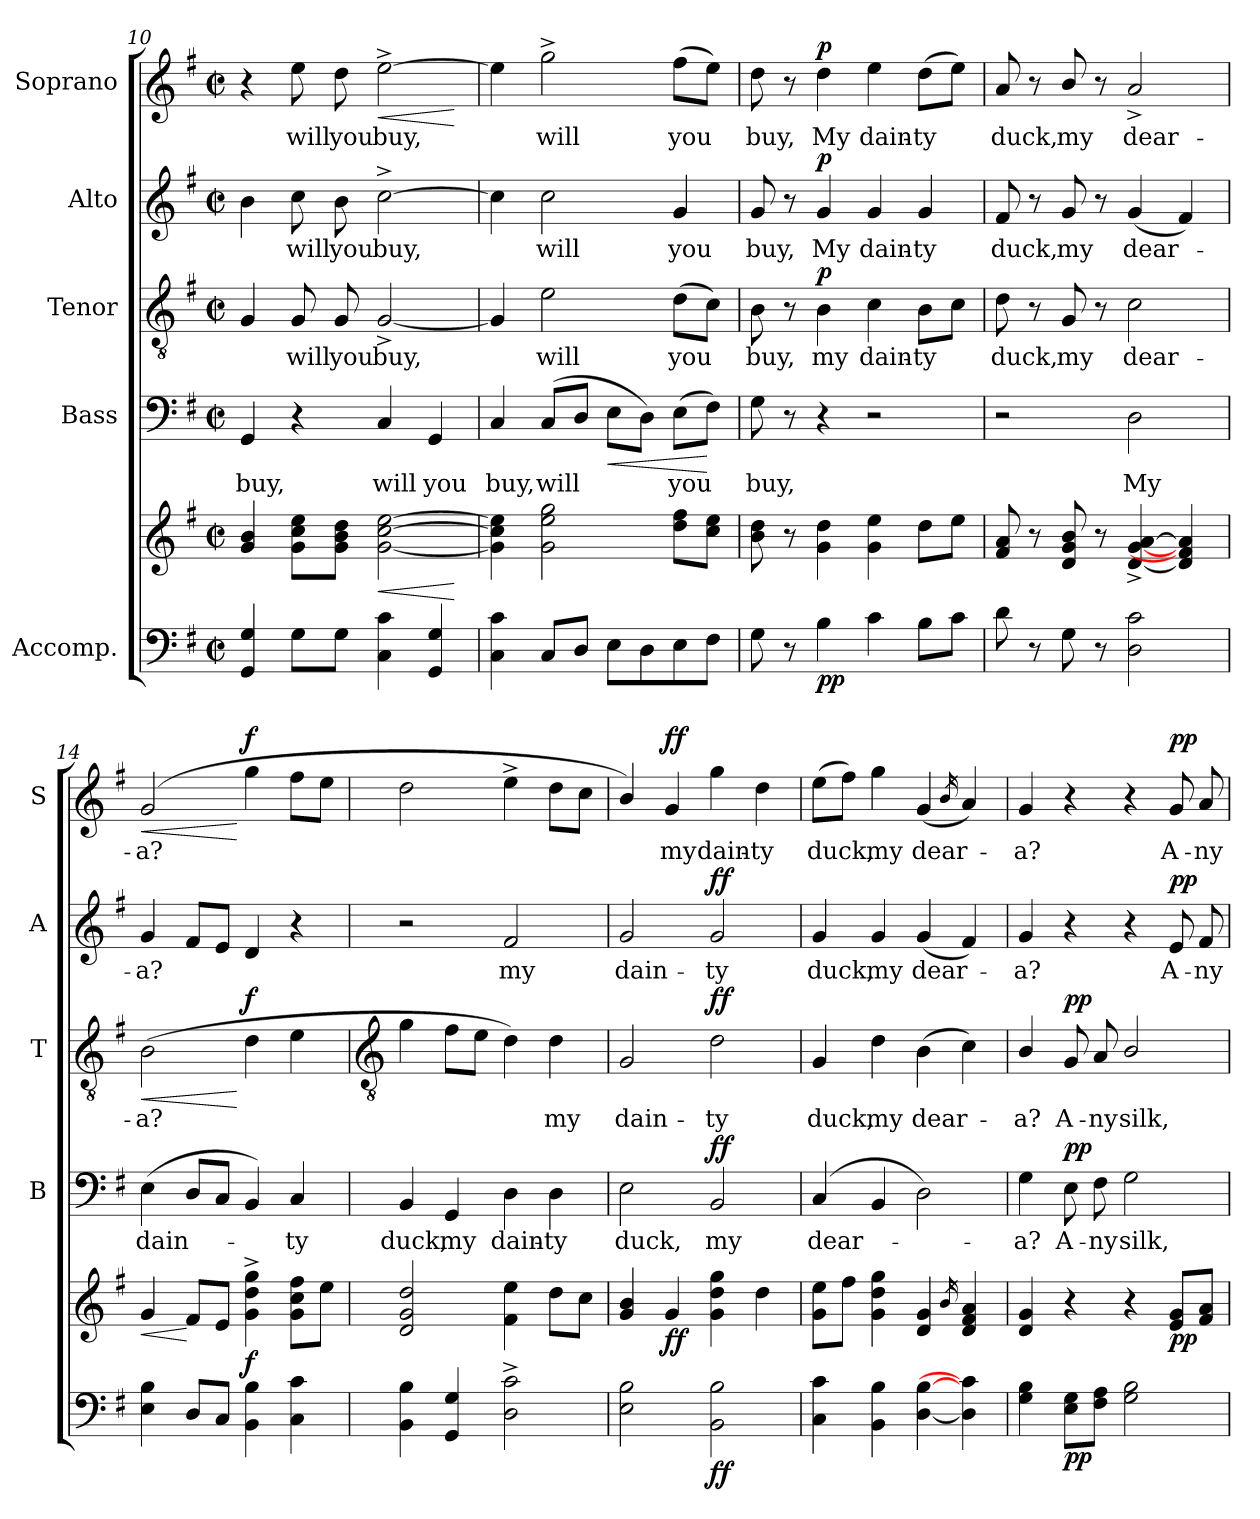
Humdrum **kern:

**kern	**kern	**dynam	**kern	**text	**dynam	**kern	**text	**dynam	**kern	**text	**dynam	**kern	**text	**dynam
*part5	*part5	*part5	*part4	*part4	*part4	*part3	*part3	*part3	*part2	*part2	*part2	*part1	*part1	*part1
*staff6	*staff5	*staff5/6	*staff4	*staff4	*staff4	*staff3	*staff3	*staff3	*staff2	*staff2	*staff2	*staff1	*staff1	*staff1
*I"Accomp.	*	*	*I"Bass	*	*	*I"Tenor	*	*	*I"Alto	*	*	*I"Soprano	*	*
*	*	*	*I'B	*	*	*I'T	*	*	*I'A	*	*	*I'S	*	*
!!LO:LB:g=z
*clefF4	*clefG2	*	*clefF4	*	*	*clefGv2	*	*	*clefG2	*	*	*clefG2	*	*
*k[f#]	*k[f#]	*	*k[f#]	*	*	*k[f#]	*	*	*k[f#]	*	*	*k[f#]	*	*
*G:	*G:	*	*G:	*	*	*G:	*	*	*G:	*	*	*G:	*	*
*M2/2	*M2/2	*	*M2/2	*	*	*M2/2	*	*	*M2/2	*	*	*M2/2	*	*
*met(c|)	*met(c|)	*	*met(c|)	*	*	*met(c|)	*	*	*met(c|)	*	*	*met(c|)	*	*
=10	=10	=10	=10	=10	=10	=10	=10	=10	=10	=10	=10	=10	=10	=10
!	!	!	!	!LO:LY:b	!	!	!	!	!	!	!	!	!	!
4GG 4G	4g 4b	.	4GG	buy,	.	4G	.	.	4b	.	.	4r	.	.
!	!	!	!	!	!	!	!LO:LY:b	!	!	!LO:LY:b	!	!	!LO:LY:b	!
8GL	8g 8cc 8eeL	.	4r	.	.	8G	will	.	8cc	will	.	8ee	will	.
!	!	!	!	!	!	!	!LO:LY:b	!	!	!LO:LY:b	!	!	!LO:LY:b	!
8GJ	8g 8b 8ddJ	.	.	.	.	8G	you	.	8b	you	.	8dd	you	.
!	!	!LO:HP:b	!	!LO:LY:b	!	!	!LO:LY:b	!	!	!LO:LY:b	!	!	!LO:LY:b	!LO:HP:b
4C 4c	[2g [2cc [2ee	<	4C	will	.	[2G^	buy,	.	[2cc^	buy,	.	[2ee^	buy,	<
!	!	!	!	!LO:LY:b	!	!	!	!	!	!	!	!	!	!
4GG 4G	.	.	4GG	you	.	.	.	.	.	.	.	.	.	.
.	.	[	.	.	.	.	.	.	.	.	.	.	.	[
=11	=11	=11	=11	=11	=11	=11	=11	=11	=11	=11	=11	=11	=11	=11
!	!	!	!	!LO:LY:b	!	!	!	!	!	!	!	!	!	!
4C 4c	4g] 4cc] 4ee]	.	4C	buy,	.	4G]	.	.	4cc]	.	.	4ee]	.	.
!	!	!	!	!LO:LY:b	!	!	!LO:LY:b	!	!	!LO:LY:b	!	!	!LO:LY:b	!
8CL	2g 2ee 2gg	.	(<8CL	will	.	2e	will	.	2cc	will	.	2gg^	will	.
8DJ	.	.	8DJ	.	.	.	.	.	.	.	.	.	.	.
!	!	!	!	!	!LO:HP:b	!	!	!	!	!	!	!	!	!
8EL	.	.	8EL	.	<	.	.	.	.	.	.	.	.	.
8D	.	.	8DJ)	.	.	.	.	.	.	.	.	.	.	.
!	!	!	!	!LO:LY:b	!	!	!LO:LY:b	!	!	!LO:LY:b	!	!	!LO:LY:b	!
8E	8dd 8ff#L	.	(>8EL	you	.	(>8dL	you	.	4g	you	.	(>8ff#L	you	.
8F#J	8cc 8eeJ	.	8F#J)	.	[	8cJ)	.	.	.	.	.	8eeJ)	.	.
=12	=12	=12	=12	=12	=12	=12	=12	=12	=12	=12	=12	=12	=12	=12
!	!	!	!	!LO:LY:b	!	!	!LO:LY:b	!	!	!LO:LY:b	!	!	!LO:LY:b	!
8G	8b 8dd	.	8G	buy,	.	8B	buy,	.	8g	buy,	.	8dd	buy,	.
8r	8r	.	8r	.	.	8r	.	.	8r	.	.	8r	.	.
!	!	!LO:DY:b=2	!	!	!	!	!LO:LY:b	!	!	!LO:LY:b	!	!	!LO:LY:b	!
!	!	!LO:DY:n=1:b	!	!	!	!	!	!LO:DY:b	!	!	!LO:DY:b	!	!	!LO:DY:b
4B	4g 4dd	p p	4r	.	.	4B	my	p	4g	My	p	4dd	My	p
!	!	!	!	!	!	!	!LO:LY:b	!	!	!LO:LY:b	!	!	!LO:LY:b	!
4c	4g 4ee	.	2r	.	.	4c	dain-	.	4g	dain-	.	4ee	dain-	.
!	!	!	!	!	!	!	!LO:LY:b	!	!	!LO:LY:b	!	!	!LO:LY:b	!
8BL	8ddL	.	.	.	.	8BL	-ty	.	4g	-ty	.	(>8ddL	-ty	.
8cJ	8eeJ	.	.	.	.	8cJ	.	.	.	.	.	8eeJ)	.	.
=13	=13	=13	=13	=13	=13	=13	=13	=13	=13	=13	=13	=13	=13	=13
!	!	!	!	!	!	!	!LO:LY:b	!	!	!LO:LY:b	!	!	!LO:LY:b	!
8d	8f# 8a	.	2r	.	.	8d	duck,	.	8f#	duck,	.	8a	duck,	.
8r	8r	.	.	.	.	8r	.	.	8r	.	.	8r	.	.
!	!	!	!	!	!	!	!LO:LY:b	!	!	!LO:LY:b	!	!	!LO:LY:b	!
8G	8d/ 8g/ 8b/	.	.	.	.	8G	my	.	8g	my	.	8b/	my	.
8r	8r	.	.	.	.	8r	.	.	8r	.	.	8r	.	.
!	!	!	!	!LO:LY:b	!	!	!LO:LY:b	!	!	!LO:LY:b	!	!	!LO:LY:b	!
2D 2c	[4d^ [4g^ [4a^	.	2D	My	.	2c	dear-	.	(<4g	dear-	.	2a^	dear-	.
.	4d] 4f#] 4a]	.	.	.	.	.	.	.	4f#)	.	.	.	.	.
=14	=14	=14	=14	=14	=14	=14	=14	=14	=14	=14	=14	=14	=14	=14
!	!	!LO:HP:b	!	!LO:LY:b	!	!	!LO:LY:b	!LO:HP:b	!	!LO:LY:b	!	!	!LO:LY:b	!LO:HP:b
4E 4B	4g	<	(<4E	dain-	.	(>2B	-a?	<	4g	a?	.	(>2g	-a?	<
8DL	8f#L	[	8DL	.	.	.	.	.	8f#L	.	.	.	.	.
8CJ	8eJ	.	8CJ	.	.	.	.	.	8eJ	.	.	.	.	.
!	!	!LO:DY:b	!	!	!	!	!	!LO:DY:n=1:b	!	!	!	!	!	!LO:DY:n=1:b
4BB 4B	4g^ 4dd^ 4gg^	f	4BB)	.	.	4d	.	[ f	4d	.	.	4gg	.	[ f
!	!	!	!	!LO:LY:b	!	!	!	!	!	!	!	!	!	!
4C 4c	8g 8cc 8ff#L	.	4C	ty	.	4e	.	.	4r	.	.	8ff#L	.	.
.	8eeJ	.	.	.	.	.	.	.	.	.	.	8eeJ	.	.
!!LO:LB:g=z
=15	=15	=15	=15	=15	=15	=15	=15	=15	=15	=15	=15	=15	=15	=15
*	*	*	*	*	*	*clefGv2	*	*	*	*	*	*	*	*
!	!	!	!	!LO:LY:b	!	!	!	!	!	!	!	!	!	!
4BB 4B	2d 2g 2dd	.	4BB	duck,	.	4g	.	.	2r	.	.	2dd	.	.
!	!	!	!	!LO:LY:b	!	!	!	!	!	!	!	!	!	!
4GG 4G	.	.	4GG	my	.	8f#L	.	.	.	.	.	.	.	.
.	.	.	.	.	.	8eJ	.	.	.	.	.	.	.	.
!	!	!	!	!LO:LY:b	!	!	!	!	!	!LO:LY:b	!	!	!	!
2D^ 2c^	4f# 4ee	.	4D	dain-	.	4d)	.	.	2f#	my	.	4ee^	.	.
!	!	!	!	!LO:LY:b	!	!	!LO:LY:b	!	!	!	!	!	!	!
.	8ddL	.	4D	-ty	.	4d	my	.	.	.	.	8ddL	.	.
.	8ccJ	.	.	.	.	.	.	.	.	.	.	8ccJ	.	.
=16	=16	=16	=16	=16	=16	=16	=16	=16	=16	=16	=16	=16	=16	=16
!	!	!	!	!LO:LY:b	!	!	!LO:LY:b	!	!	!LO:LY:b	!	!	!	!
2E 2B	4g/ 4b/	.	2E	duck,	.	2G	dain-	.	2g	dain-	.	4b/)	.	.
!	!	!LO:DY:b	!	!	!	!	!	!	!	!	!	!	!LO:LY:b	!LO:DY:b
.	4g	ff	.	.	.	.	.	.	.	.	.	4g	my	ff
!	!	!LO:DY:b=2	!	!LO:LY:b	!LO:DY:b	!	!LO:LY:b	!LO:DY:b	!	!LO:LY:b	!LO:DY:b	!	!LO:LY:b	!
2BB 2B	4g 4dd 4gg	ff	2BB	my	ff	2d	ty	ff	2g	ty	ff	4gg	dain-	.
!	!	!	!	!	!	!	!	!	!	!	!	!	!LO:LY:b	!
.	4dd	.	.	.	.	.	.	.	.	.	.	4dd	-ty	.
=17	=17	=17	=17	=17	=17	=17	=17	=17	=17	=17	=17	=17	=17	=17
!	!	!	!	!LO:LY:b	!	!	!LO:LY:b	!	!	!LO:LY:b	!	!	!LO:LY:b	!
4C 4c	8g 8eeL	.	(<4C	dear-	.	4G	duck,	.	4g	duck,	.	(>8eeL	duck,	.
.	8ff#J	.	.	.	.	.	.	.	.	.	.	8ff#J)	.	.
!	!	!	!	!	!	!	!LO:LY:b	!	!	!LO:LY:b	!	!	!LO:LY:b	!
4BB 4B	4g 4dd 4gg	.	4BB	.	.	4d	my	.	4g	my	.	4gg	my	.
!	!	!	!	!	!	!	!LO:LY:b	!	!	!LO:LY:b	!	!	!LO:LY:b	!
[4D [4B	4d 4g	.	2D)	.	.	(>4B	dear-	.	(<4g	dear-	.	(<4g	dear-	.
.	16qb/	.	.	.	.	.	.	.	.	.	.	16qb/	.	.
4D] 4c]	4d 4f# 4a	.	.	.	.	4c)	.	.	4f#)	.	.	4a)	.	.
=18	=18	=18	=18	=18	=18	=18	=18	=18	=18	=18	=18	=18	=18	=18
!	!	!	!	!LO:LY:b	!	!	!LO:LY:b	!	!	!LO:LY:b	!	!	!LO:LY:b	!
4G 4B	4d 4g	.	4G	a?	.	4B/	a?	.	4g	a?	.	4g	a?	.
!	!	!LO:DY:b=2	!	!LO:LY:b	!LO:DY:b	!	!LO:LY:b	!LO:DY:b	!	!	!	!	!	!
8E 8GL	4r	pp	8E	A-	pp	8G	A-	pp	4r	.	.	4r	.	.
!	!	!	!	!LO:LY:b	!	!	!LO:LY:b	!	!	!	!	!	!	!
8F# 8AJ	.	.	8F#	-ny	.	8A	-ny	.	.	.	.	.	.	.
!	!	!	!	!LO:LY:b	!	!	!LO:LY:b	!	!	!	!	!	!	!
2G 2B	4r	.	2G	silk,	.	2B/	silk,	.	4r	.	.	4r	.	.
!	!	!LO:DY:b	!	!	!	!	!	!	!	!LO:LY:b	!LO:DY:b	!	!LO:LY:b	!LO:DY:b
.	8e 8gL	pp	.	.	.	.	.	.	8e	A-	pp	8g	A-	pp
!	!	!	!	!	!	!	!	!	!	!LO:LY:b	!	!	!LO:LY:b	!
.	8f# 8aJ	.	.	.	.	.	.	.	8f#	-ny	.	8a	-ny	.
=	=	=	=	=	=	=	=	=	=	=	=	=	=	=
*-	*-	*-	*-	*-	*-	*-	*-	*-	*-	*-	*-	*-	*-	*-
